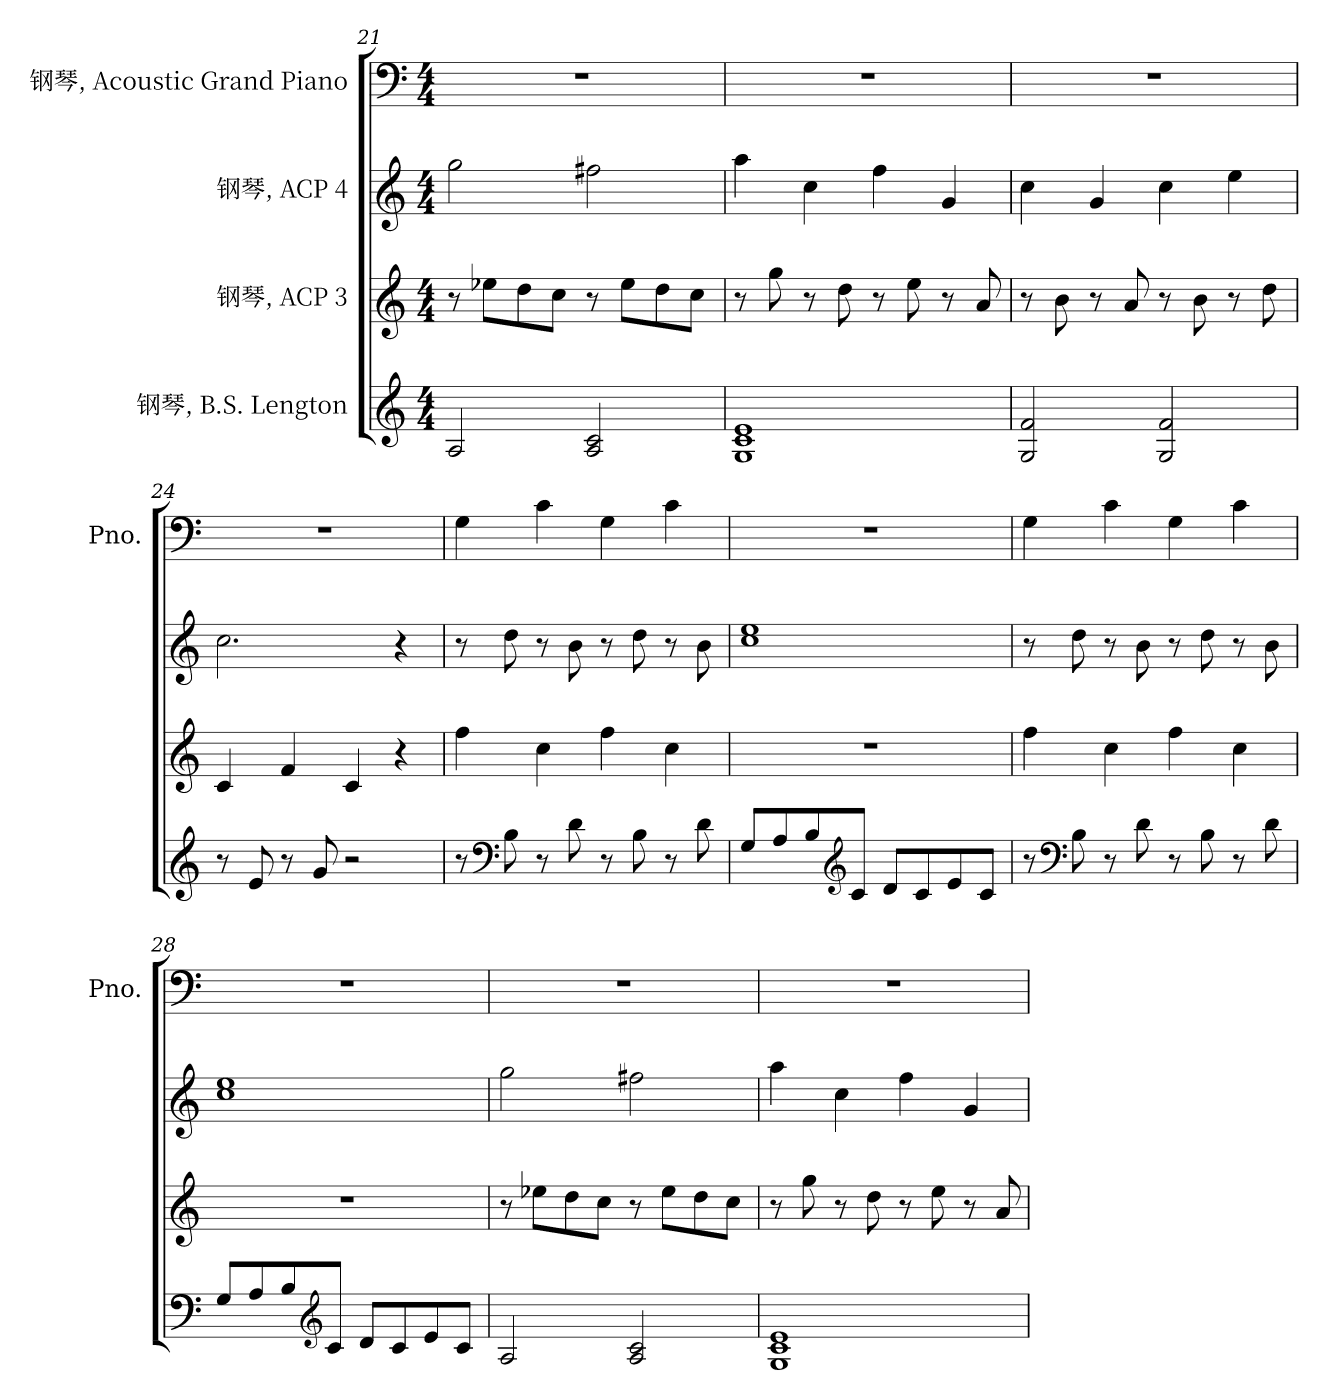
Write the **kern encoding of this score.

**kern	**kern	**kern	**kern
*part4	*part3	*part2	*part1
*staff4	*staff3	*staff2	*staff1
*I"钢琴, B.S. Lengton	*I"钢琴, ACP 3	*I"钢琴, ACP 4	*I"钢琴, Acoustic Grand Piano
*	*	*	*I'Pno.
*clefG2	*clefG2	*clefG2	*clefF4
*k[]	*k[]	*k[]	*k[]
*M4/4	*M4/4	*M4/4	*M4/4
*MM152	*MM152	*MM152	*MM152
=21	=21	=21	=21
2A/	8r	2gg\	1r
.	8ee-X\L	.	.
.	8dd\	.	.
.	8cc\J	.	.
2A/ 2c/	8r	2ff#X\	.
.	8ee-\L	.	.
.	8dd\	.	.
.	8cc\J	.	.
=22	=22	=22	=22
1G 1c 1e	8r	4aa\	1r
.	8gg\	.	.
.	8r	4cc\	.
.	8dd\	.	.
.	8r	4ff\	.
.	8ee\	.	.
.	8r	4g/	.
.	8a/	.	.
=23	=23	=23	=23
2G/ 2f/	8r	4cc\	1r
.	8b\	.	.
.	8r	4g/	.
.	8a/	.	.
2G/ 2f/	8r	4cc\	.
.	8b\	.	.
.	8r	4ee\	.
.	8dd\	.	.
=24	=24	=24	=24
*	*	*	*MM126
8r	4c/	2.cc\	1r
8e/	.	.	.
8r	4f/	.	.
8g/	.	.	.
2r	4c/	.	.
.	4r	4r	.
!!LO:LB:g=z
=25	=25	=25	=25
*	*	*	*MM152
8r	4ff\	8r	4G\
*clefF4	*	*	*
8B\	.	8dd\	.
8r	4cc\	8r	4c\
8d\	.	8b\	.
8r	4ff\	8r	4G\
8B\	.	8dd\	.
8r	4cc\	8r	4c\
8d\	.	8b\	.
=26	=26	=26	=26
8G/L	1r	1cc 1ee	1r
8A/	.	.	.
8B/	.	.	.
*clefG2	*	*	*
8c/J	.	.	.
8d/L	.	.	.
8c/	.	.	.
8e/	.	.	.
8c/J	.	.	.
=27	=27	=27	=27
*	*	*	*MM132
8r	4ff\	8r	4G\
*clefF4	*	*	*
8B\	.	8dd\	.
8r	4cc\	8r	4c\
8d\	.	8b\	.
8r	4ff\	8r	4G\
8B\	.	8dd\	.
8r	4cc\	8r	4c\
8d\	.	8b\	.
=28	=28	=28	=28
8G/L	1r	1cc 1ee	1r
8A/	.	.	.
8B/	.	.	.
*clefG2	*	*	*
8c/J	.	.	.
8d/L	.	.	.
8c/	.	.	.
8e/	.	.	.
8c/J	.	.	.
!!LO:PB:g=z
=29	=29	=29	=29
*	*	*	*MM152
2A/	8r	2gg\	1r
.	8ee-X\L	.	.
.	8dd\	.	.
.	8cc\J	.	.
2A/ 2c/	8r	2ff#X\	.
.	8ee-\L	.	.
.	8dd\	.	.
.	8cc\J	.	.
=30	=30	=30	=30
1G 1c 1e	8r	4aa\	1r
.	8gg\	.	.
.	8r	4cc\	.
.	8dd\	.	.
.	8r	4ff\	.
.	8ee\	.	.
.	8r	4g/	.
.	8a/	.	.
=	=	=	=
*-	*-	*-	*-
